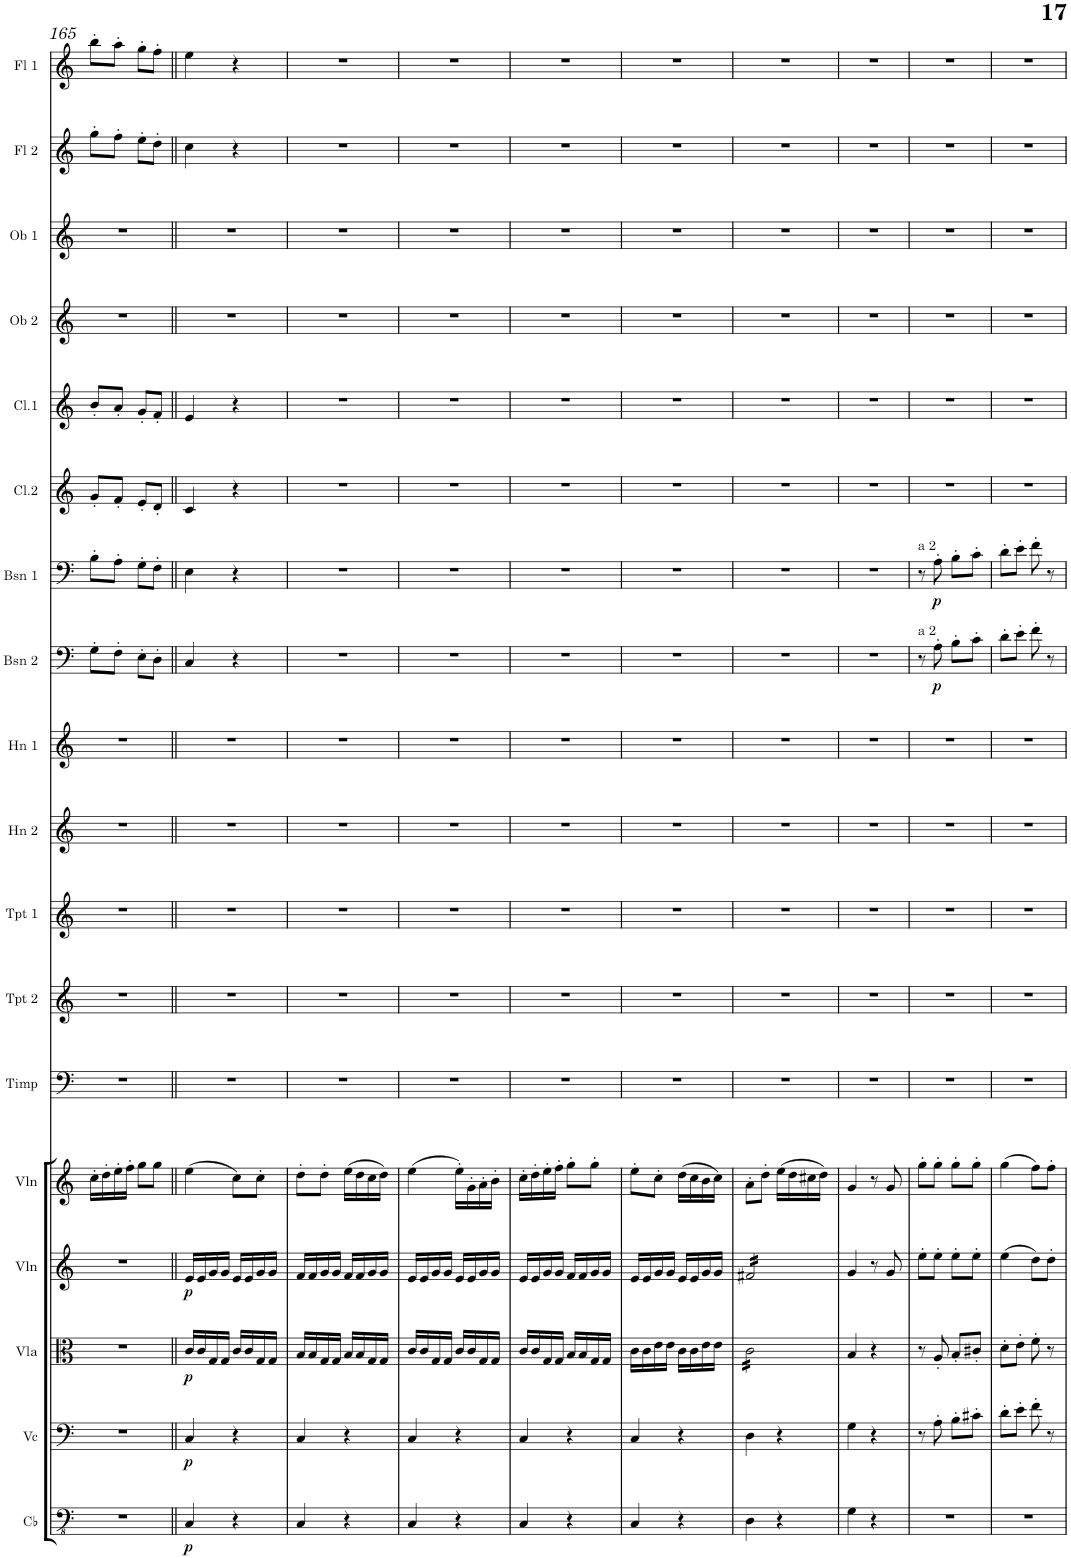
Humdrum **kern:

**kern	**dynam	**kern	**dynam	**kern	**dynam	**kern	**dynam	**kern	**kern	**kern	**kern	**kern	**kern	**kern	**dynam	**kern	**dynam	**kern	**kern	**kern	**kern	**kern	**kern
*part18	*part18	*part17	*part17	*part16	*part16	*part15	*part15	*part14	*part13	*part12	*part11	*part10	*part9	*part8	*part8	*part7	*part7	*part6	*part5	*part4	*part3	*part2	*part1
*staff18	*staff18	*staff17	*staff17	*staff16	*staff16	*staff15	*staff15	*staff14	*staff13	*staff12	*staff11	*staff10	*staff9	*staff8	*staff8	*staff7	*staff7	*staff6	*staff5	*staff4	*staff3	*staff2	*staff1
*I"Contrabass	*	*I"Violoncello	*	*I"Viola	*	*I"Violin	*	*I"Violin	*I"Timpani	*I"C Trumpet 2	*I"C Trumpet 1	*I"C Horn 2	*I"C Horn 1	*I"Bassoon 2	*	*I"Bassoon 1	*	*I"C Clarinet 2	*I"C Clarinet 1	*I"Oboe 2	*I"Oboe 1	*I"Flute 2	*I"Flute 1
*I'Cb	*	*I'Vc	*	*I'Vla	*	*I'Vln	*	*I'Vln	*I'Timp	*I'Tpt 2	*I'Tpt 1	*I'Hn 2	*I'Hn 1	*I'Bsn 2	*	*I'Bsn 1	*	*I'Cl.2	*I'Cl.1	*I'Ob 2	*I'Ob 1	*I'Fl 2	*I'Fl 1
!!LO:PB:g=z
*clefFv4	*	*clefF4	*	*clefC3	*	*clefG2	*	*clefG2	*clefF4	*clefG2	*clefG2	*clefG2	*clefG2	*clefF4	*	*clefF4	*	*clefG2	*clefG2	*clefG2	*clefG2	*clefG2	*clefG2
*	*	*	*	*	*	*	*	*	*	*	*	*Trd7c12	*Trd7c12	*	*	*	*	*Trd1c2	*Trd1c2	*	*	*	*
*k[]	*	*k[]	*	*k[]	*	*k[]	*	*k[]	*k[]	*k[]	*k[]	*k[]	*k[]	*k[]	*	*k[]	*	*k[]	*k[]	*k[]	*k[]	*k[]	*k[]
*M2/4	*	*M2/4	*	*M2/4	*	*M2/4	*	*M2/4	*M2/4	*M2/4	*M2/4	*M2/4	*M2/4	*M2/4	*	*M2/4	*	*M2/4	*M2/4	*M2/4	*M2/4	*M2/4	*M2/4
=165	=165	=165	=165	=165	=165	=165	=165	=165	=165	=165	=165	=165	=165	=165	=165	=165	=165	=165	=165	=165	=165	=165	=165
2r	.	2r	.	2r	.	2r	.	16cc'\LL	2r	2r	2r	2r	2r	8G'\L	.	8B'\L	.	8g'/L	8b'/L	2r	2r	8gg'\L	8bb'\L
.	.	.	.	.	.	.	.	16dd'\	.	.	.	.	.	.	.	.	.	.	.	.	.	.	.
.	.	.	.	.	.	.	.	16ee'\	.	.	.	.	.	8F'\J	.	8A'\J	.	8f'/J	8a'/J	.	.	8ff'\J	8aa'\J
.	.	.	.	.	.	.	.	16ff'\JJ	.	.	.	.	.	.	.	.	.	.	.	.	.	.	.
.	.	.	.	.	.	.	.	8gg\L	.	.	.	.	.	8E'\L	.	8G'\L	.	8e'/L	8g'/L	.	.	8ee'\L	8gg'\L
.	.	.	.	.	.	.	.	8gg\J	.	.	.	.	.	8D'\J	.	8F'\J	.	8d'/J	8f'/J	.	.	8dd'\J	8ff'\J
=166||	=166||	=166||	=166||	=166||	=166||	=166||	=166||	=166||	=166||	=166||	=166||	=166||	=166||	=166||	=166||	=166||	=166||	=166||	=166||	=166||	=166||	=166||	=166||
!	!LO:DY:b	!	!LO:DY:b	!	!LO:DY:b	!	!LO:DY:b	!	!	!	!	!	!	!	!	!	!	!	!	!	!	!	!
4CC/	p	4C/	p	16c/LL	p	16e/LL	p	(4ee\	2r	2r	2r	2r	2r	4C/	.	4E\	.	4c/	4e/	2r	2r	4cc\	4ee\
.	.	.	.	16c/	.	16e/	.	.	.	.	.	.	.	.	.	.	.	.	.	.	.	.	.
.	.	.	.	16G/	.	16g/	.	.	.	.	.	.	.	.	.	.	.	.	.	.	.	.	.
.	.	.	.	16G/JJ	.	16g/JJ	.	.	.	.	.	.	.	.	.	.	.	.	.	.	.	.	.
4r	.	4r	.	16c/LL	.	16e/LL	.	8cc\L)	.	.	.	.	.	4r	.	4r	.	4r	4r	.	.	4r	4r
.	.	.	.	16c/	.	16e/	.	.	.	.	.	.	.	.	.	.	.	.	.	.	.	.	.
.	.	.	.	16G/	.	16g/	.	8cc'\J	.	.	.	.	.	.	.	.	.	.	.	.	.	.	.
.	.	.	.	16G/JJ	.	16g/JJ	.	.	.	.	.	.	.	.	.	.	.	.	.	.	.	.	.
=167	=167	=167	=167	=167	=167	=167	=167	=167	=167	=167	=167	=167	=167	=167	=167	=167	=167	=167	=167	=167	=167	=167	=167
4CC/	.	4C/	.	16B/LL	.	16f/LL	.	8dd'\L	2r	2r	2r	2r	2r	2r	.	2r	.	2r	2r	2r	2r	2r	2r
.	.	.	.	16B/	.	16f/	.	.	.	.	.	.	.	.	.	.	.	.	.	.	.	.	.
.	.	.	.	16G/	.	16g/	.	8dd'\J	.	.	.	.	.	.	.	.	.	.	.	.	.	.	.
.	.	.	.	16G/JJ	.	16g/JJ	.	.	.	.	.	.	.	.	.	.	.	.	.	.	.	.	.
4r	.	4r	.	16B/LL	.	16f/LL	.	(16ee\LL	.	.	.	.	.	.	.	.	.	.	.	.	.	.	.
.	.	.	.	16B/	.	16f/	.	16dd\	.	.	.	.	.	.	.	.	.	.	.	.	.	.	.
.	.	.	.	16G/	.	16g/	.	16cc\	.	.	.	.	.	.	.	.	.	.	.	.	.	.	.
.	.	.	.	16G/JJ	.	16g/JJ	.	16dd\JJ)	.	.	.	.	.	.	.	.	.	.	.	.	.	.	.
=168	=168	=168	=168	=168	=168	=168	=168	=168	=168	=168	=168	=168	=168	=168	=168	=168	=168	=168	=168	=168	=168	=168	=168
4CC/	.	4C/	.	16c/LL	.	16e/LL	.	(4ee\	2r	2r	2r	2r	2r	2r	.	2r	.	2r	2r	2r	2r	2r	2r
.	.	.	.	16c/	.	16e/	.	.	.	.	.	.	.	.	.	.	.	.	.	.	.	.	.
.	.	.	.	16G/	.	16g/	.	.	.	.	.	.	.	.	.	.	.	.	.	.	.	.	.
.	.	.	.	16G/JJ	.	16g/JJ	.	.	.	.	.	.	.	.	.	.	.	.	.	.	.	.	.
4r	.	4r	.	16c/LL	.	16e/LL	.	16ee'\LL)	.	.	.	.	.	.	.	.	.	.	.	.	.	.	.
.	.	.	.	16c/	.	16e/	.	16g'\	.	.	.	.	.	.	.	.	.	.	.	.	.	.	.
.	.	.	.	16G/	.	16g/	.	16a'\	.	.	.	.	.	.	.	.	.	.	.	.	.	.	.
.	.	.	.	16G/JJ	.	16g/JJ	.	16b'\JJ	.	.	.	.	.	.	.	.	.	.	.	.	.	.	.
=169	=169	=169	=169	=169	=169	=169	=169	=169	=169	=169	=169	=169	=169	=169	=169	=169	=169	=169	=169	=169	=169	=169	=169
4CC/	.	4C/	.	16c/LL	.	16e/LL	.	16cc'\LL	2r	2r	2r	2r	2r	2r	.	2r	.	2r	2r	2r	2r	2r	2r
.	.	.	.	16c/	.	16e/	.	16dd'\	.	.	.	.	.	.	.	.	.	.	.	.	.	.	.
.	.	.	.	16G/	.	16g/	.	16ee'\	.	.	.	.	.	.	.	.	.	.	.	.	.	.	.
.	.	.	.	16G/JJ	.	16g/JJ	.	16ff'\JJ	.	.	.	.	.	.	.	.	.	.	.	.	.	.	.
4r	.	4r	.	16B/LL	.	16f/LL	.	8gg'\L	.	.	.	.	.	.	.	.	.	.	.	.	.	.	.
.	.	.	.	16B/	.	16f/	.	.	.	.	.	.	.	.	.	.	.	.	.	.	.	.	.
.	.	.	.	16G/	.	16g/	.	8gg'\J	.	.	.	.	.	.	.	.	.	.	.	.	.	.	.
.	.	.	.	16G/JJ	.	16g/JJ	.	.	.	.	.	.	.	.	.	.	.	.	.	.	.	.	.
=170	=170	=170	=170	=170	=170	=170	=170	=170	=170	=170	=170	=170	=170	=170	=170	=170	=170	=170	=170	=170	=170	=170	=170
4CC/	.	4C/	.	16c\LL	.	16e/LL	.	8ee'\L	2r	2r	2r	2r	2r	2r	.	2r	.	2r	2r	2r	2r	2r	2r
.	.	.	.	16c\	.	16e/	.	.	.	.	.	.	.	.	.	.	.	.	.	.	.	.	.
.	.	.	.	16e\	.	16g/	.	8cc'\J	.	.	.	.	.	.	.	.	.	.	.	.	.	.	.
.	.	.	.	16e\JJ	.	16g/JJ	.	.	.	.	.	.	.	.	.	.	.	.	.	.	.	.	.
4r	.	4r	.	16c\LL	.	16e/LL	.	(16dd\LL	.	.	.	.	.	.	.	.	.	.	.	.	.	.	.
.	.	.	.	16c\	.	16e/	.	16cc\	.	.	.	.	.	.	.	.	.	.	.	.	.	.	.
.	.	.	.	16e\	.	16g/	.	16b\	.	.	.	.	.	.	.	.	.	.	.	.	.	.	.
.	.	.	.	16e\JJ	.	16g/JJ	.	16cc\JJ)	.	.	.	.	.	.	.	.	.	.	.	.	.	.	.
=171	=171	=171	=171	=171	=171	=171	=171	=171	=171	=171	=171	=171	=171	=171	=171	=171	=171	=171	=171	=171	=171	=171	=171
*	*	*	*	*tremolo	*	*	*	*	*	*	*	*	*	*	*	*	*	*	*	*	*	*	*
*	*	*	*	*	*	*tremolo	*	*	*	*	*	*	*	*	*	*	*	*	*	*	*	*	*
4DD\	.	4D\	.	16c\LL	.	16f#X/LL	.	8a'\L	2r	2r	2r	2r	2r	2r	.	2r	.	2r	2r	2r	2r	2r	2r
.	.	.	.	16c\	.	16f#X/	.	.	.	.	.	.	.	.	.	.	.	.	.	.	.	.	.
.	.	.	.	16c\	.	16f#X/	.	8dd'\J	.	.	.	.	.	.	.	.	.	.	.	.	.	.	.
.	.	.	.	16c\	.	16f#X/	.	.	.	.	.	.	.	.	.	.	.	.	.	.	.	.	.
4r	.	4r	.	16c\	.	16f#X/	.	(16ee\LL	.	.	.	.	.	.	.	.	.	.	.	.	.	.	.
.	.	.	.	16c\	.	16f#X/	.	16dd\	.	.	.	.	.	.	.	.	.	.	.	.	.	.	.
.	.	.	.	16c\	.	16f#X/	.	16cc#X\	.	.	.	.	.	.	.	.	.	.	.	.	.	.	.
.	.	.	.	16c\JJ	.	16f#X/JJ	.	16dd\JJ)	.	.	.	.	.	.	.	.	.	.	.	.	.	.	.
*	*	*	*	*	*	*Xtremolo	*	*	*	*	*	*	*	*	*	*	*	*	*	*	*	*	*
*	*	*	*	*Xtremolo	*	*	*	*	*	*	*	*	*	*	*	*	*	*	*	*	*	*	*
=172	=172	=172	=172	=172	=172	=172	=172	=172	=172	=172	=172	=172	=172	=172	=172	=172	=172	=172	=172	=172	=172	=172	=172
4GG\	.	4G\	.	4B/	.	4g/	.	4g/	2r	2r	2r	2r	2r	2r	.	2r	.	2r	2r	2r	2r	2r	2r
4r	.	4r	.	4r	.	8r	.	8r	.	.	.	.	.	.	.	.	.	.	.	.	.	.	.
.	.	.	.	.	.	8g/	.	8g/	.	.	.	.	.	.	.	.	.	.	.	.	.	.	.
=173	=173	=173	=173	=173	=173	=173	=173	=173	=173	=173	=173	=173	=173	=173	=173	=173	=173	=173	=173	=173	=173	=173	=173
!	!	!	!	!	!	!	!	!	!	!	!	!	!	!	!	!LO:TX:a:t=a 2	!	!	!	!	!	!	!
!	!	!	!	!	!	!	!	!	!	!	!	!	!	!LO:TX:a:t=a 2	!	!	!	!	!	!	!	!	!
2r	.	8r	.	8r	.	8ee'\L	.	8gg'\L	2r	2r	2r	2r	2r	8r	.	8r	.	2r	2r	2r	2r	2r	2r
!	!	!	!	!	!	!	!	!	!	!	!	!	!	!	!LO:DY:b	!	!LO:DY:b	!	!	!	!	!	!
.	.	8A'\	.	8A'/	.	8ee'\J	.	8gg'\J	.	.	.	.	.	8A'\	p	8A'\	p	.	.	.	.	.	.
.	.	8B'\L	.	8B'/L	.	8ee'\L	.	8gg'\L	.	.	.	.	.	8B'\L	.	8B'\L	.	.	.	.	.	.	.
.	.	8c#X'\J	.	8c#X'/J	.	8ee'\J	.	8gg'\J	.	.	.	.	.	8c'\J	.	8c'\J	.	.	.	.	.	.	.
=174	=174	=174	=174	=174	=174	=174	=174	=174	=174	=174	=174	=174	=174	=174	=174	=174	=174	=174	=174	=174	=174	=174	=174
2r	.	8d'\L	.	8d'\L	.	(4ee\	.	(4gg\	2r	2r	2r	2r	2r	8d'\L	.	8d'\L	.	2r	2r	2r	2r	2r	2r
.	.	8e'\J	.	8e'\J	.	.	.	.	.	.	.	.	.	8e'\J	.	8e'\J	.	.	.	.	.	.	.
.	.	8f'\	.	8f'\	.	8dd\L)	.	8ff\L)	.	.	.	.	.	8f'\	.	8f'\	.	.	.	.	.	.	.
.	.	8r	.	8r	.	8dd'\J	.	8ff'\J	.	.	.	.	.	8r	.	8r	.	.	.	.	.	.	.
=	=	=	=	=	=	=	=	=	=	=	=	=	=	=	=	=	=	=	=	=	=	=	=
*-	*-	*-	*-	*-	*-	*-	*-	*-	*-	*-	*-	*-	*-	*-	*-	*-	*-	*-	*-	*-	*-	*-	*-
